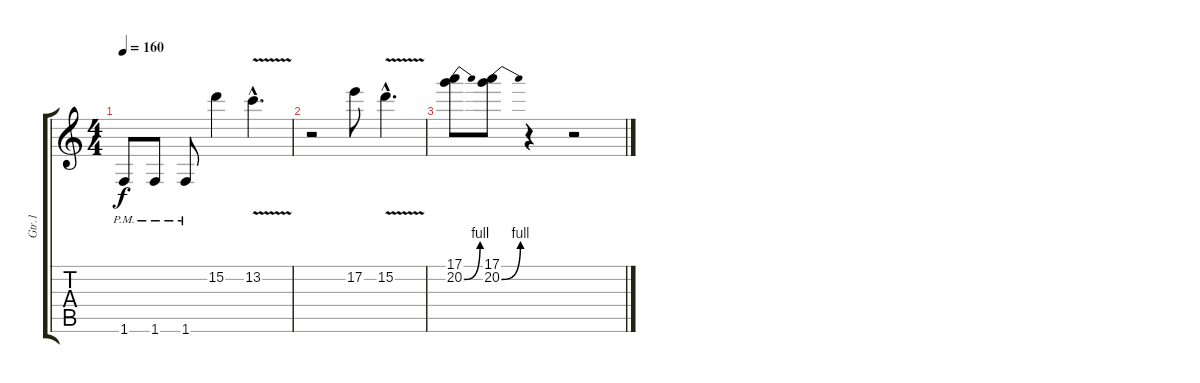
\track ("Gtr.1" "Gtr.1") {instrument distortionguitar}
\staff {score tabs}
\tuning (E4 B3 G3 D3 A2 E2) {hide}
\ts (4 4)
\tempo 160
\clef g2
\ks c
1.6{pm}.8{dy f} 1.6{pm}.8 1.6{pm}.8 15.2.4 13.2{v hac}.4{d} |
r.2 17.2.8 15.2{v hac}.4{d} |
(17.1 20.2{be (bend 0 0 60 4)}).8 (17.1 20.2{be (bend 0 0 60 4)}).8 r.4 r.2
